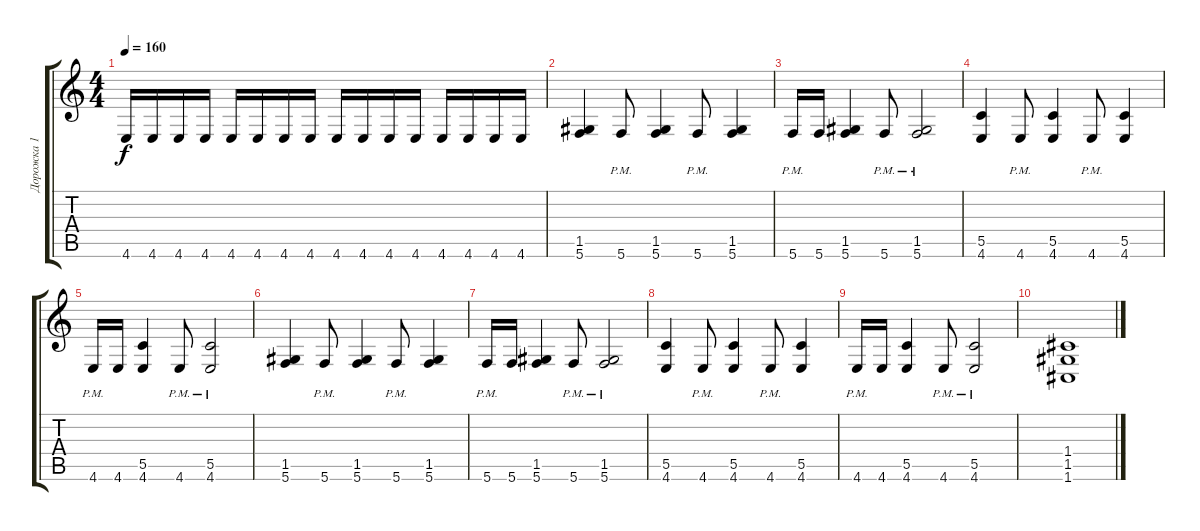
\track ("Дорожка 1" "Дорожка 1") {instrument overdrivenguitar}
\staff {score tabs}
\tuning (D4 A3 F3 C3 G2 C2) {hide}
\ts (4 4)
\tempo 160
\clef g2
\ks c
4.6.16{dy f} 4.6.16 4.6.16 4.6.16 4.6.16 4.6.16 4.6.16 4.6.16 4.6.16 4.6.16 4.6.16 4.6.16 4.6.16 4.6.16 4.6.16 4.6.16 |
(1.5 5.6).4 5.6{pm}.8 (1.5 5.6).4 5.6{pm}.8 (1.5 5.6).4 |
5.6{pm}.16 5.6.16 (1.5 5.6).4 5.6{pm}.8 (1.5{pm} 5.6{pm}).2 |
(5.5 4.6).4 4.6{pm}.8 (5.5 4.6).4 4.6{pm}.8 (5.5 4.6).4 |
4.6{pm}.16 4.6.16 (5.5 4.6).4 4.6{pm}.8 (5.5{pm} 4.6{pm}).2 |
(1.5 5.6).4 5.6{pm}.8 (1.5 5.6).4 5.6{pm}.8 (1.5 5.6).4 |
5.6{pm}.16 5.6.16 (1.5 5.6).4 5.6{pm}.8 (1.5{pm} 5.6{pm}).2 |
(5.5 4.6).4 4.6{pm}.8 (5.5 4.6).4 4.6{pm}.8 (5.5 4.6).4 |
4.6{pm}.16 4.6.16 (5.5 4.6).4 4.6{pm}.8 (5.5{pm} 4.6{pm}).2 |
(1.4 1.5 1.6).1
